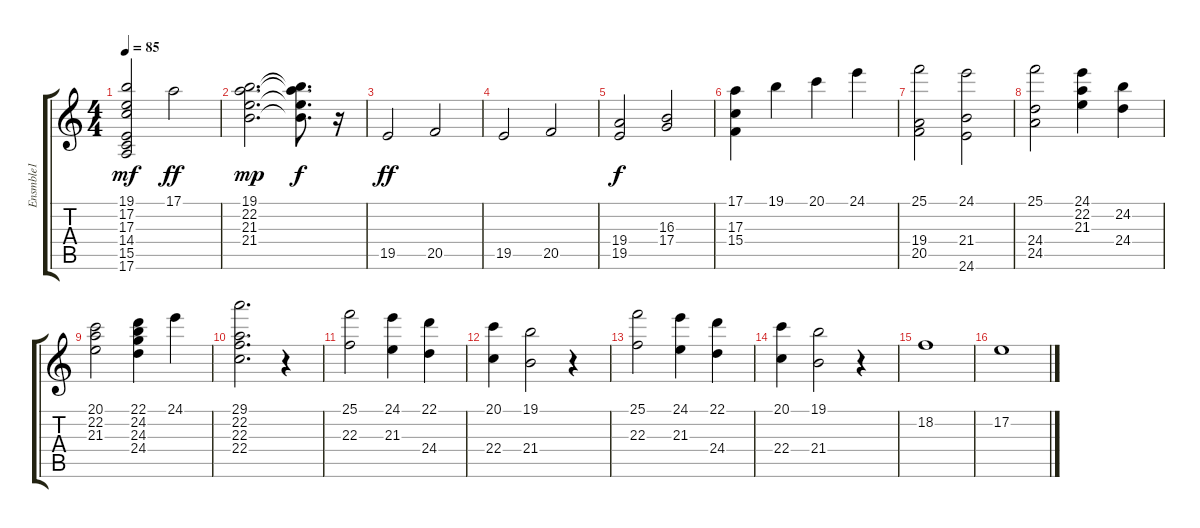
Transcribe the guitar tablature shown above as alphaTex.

\track ("Ensmble1" "Ensmble1") {instrument stringensemble1}
\staff {score tabs}
\tuning (E4 B3 G3 D3 A2 E2) {hide}
\ts (4 4)
\tempo 85
\clef g2
\ks c
(19.1 17.2 17.3 14.4 15.5 17.6).2{dy mf} 17.1.2{dy ff} |
(19.1 22.2 21.3 21.4).2{d dy mp} (19.1{t} 22.2{t} 21.3{t} 21.4{t}).8{d dy f} r.16 |
19.5.2{dy ff} 20.5.2 |
19.5.2 20.5.2 |
(19.4 19.5).2{dy f} (16.3 17.4).2 |
(17.1 17.3 15.4).4 19.1.4 20.1.4 24.1.4 |
(25.1 19.4 20.5).2 (24.1 21.4 24.6).2 |
(25.1 24.4 24.5).2 (24.1 22.2 21.3).4 (24.2 24.4).4 |
(20.1 22.2 21.3).2 (22.1 24.2 24.3 24.4).4 24.1.4 |
(29.1 22.2 22.3 22.4).2{d} r.4 |
(25.1 22.3).2 (24.1 21.3).4 (22.1 24.4).4 |
(20.1 22.4).4 (19.1 21.4).2 r.4 |
(25.1 22.3).2 (24.1 21.3).4 (22.1 24.4).4 |
(20.1 22.4).4 (19.1 21.4).2 r.4 |
18.2.1 |
17.2.1
